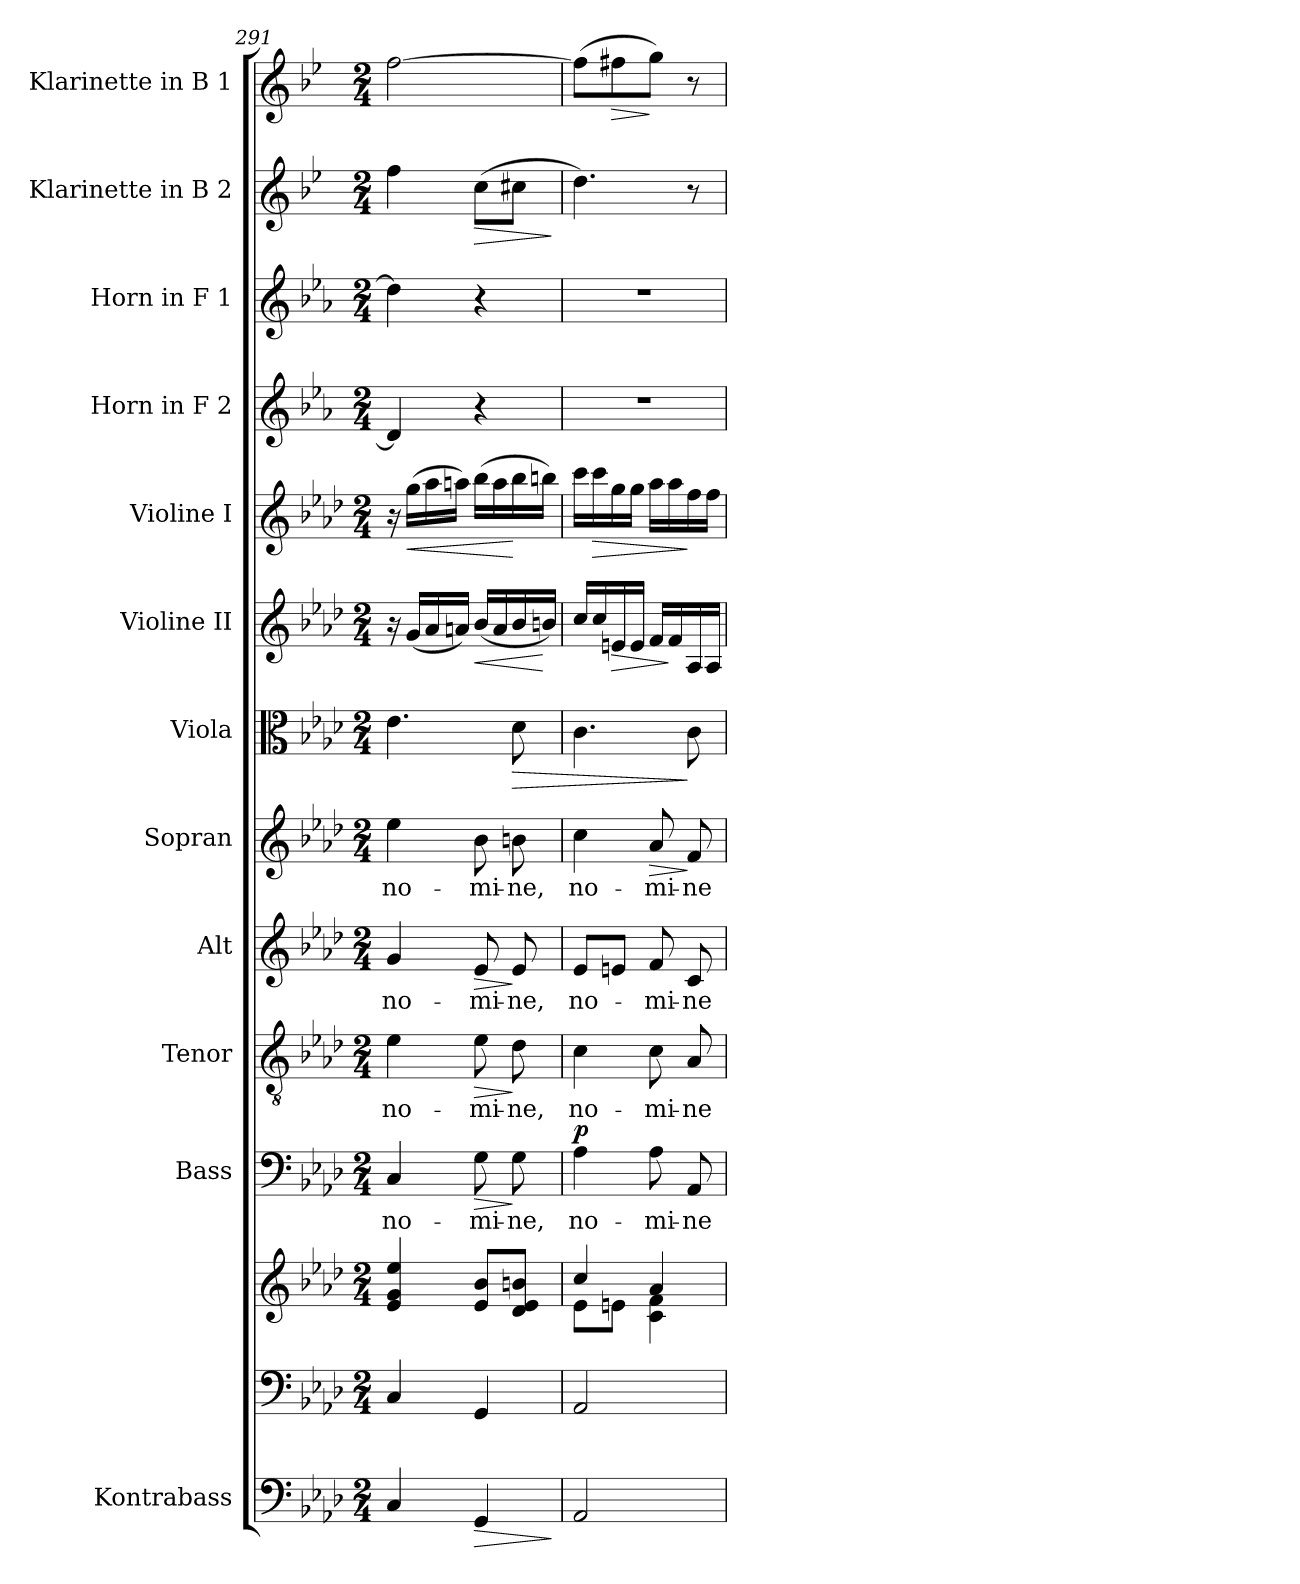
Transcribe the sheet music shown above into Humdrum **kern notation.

**kern	**dynam	**kern	**kern	**kern	**text	**dynam	**kern	**text	**dynam	**kern	**text	**dynam	**kern	**text	**dynam	**kern	**dynam	**kern	**dynam	**kern	**dynam	**kern	**kern	**kern	**dynam	**kern	**dynam
*part13	*part13	*part12	*part12	*part11	*part11	*part11	*part10	*part10	*part10	*part9	*part9	*part9	*part8	*part8	*part8	*part7	*part7	*part6	*part6	*part5	*part5	*part4	*part3	*part2	*part2	*part1	*part1
*staff14	*staff14	*staff13	*staff12	*staff11	*staff11	*staff11	*staff10	*staff10	*staff10	*staff9	*staff9	*staff9	*staff8	*staff8	*staff8	*staff7	*staff7	*staff6	*staff6	*staff5	*staff5	*staff4	*staff3	*staff2	*staff2	*staff1	*staff1
*I"Kontrabass	*	*	*	*I"Bass	*	*	*I"Tenor	*	*	*I"Alt	*	*	*I"Sopran	*	*	*I"Viola	*	*I"Violine II	*	*I"Violine I	*	*I"Horn in F 2	*I"Horn in F 1	*I"Klarinette in B 2	*	*I"Klarinette in B 1	*
*I'Kb.	*	*	*	*I'B	*	*	*I'T	*	*	*I'A	*	*	*I'S	*	*	*I'Vla.	*	*I'Vl. II	*	*I'Vl. I	*	*I'Hrn. 2	*I'Hrn. 1	*	*	*	*
*clefF4	*	*clefF4	*clefG2	*clefF4	*	*	*clefGv2	*	*	*clefG2	*	*	*clefG2	*	*	*clefC3	*	*clefG2	*	*clefG2	*	*clefG2	*clefG2	*clefG2	*	*clefG2	*
*ITrd7c12	*	*	*	*	*	*	*	*	*	*	*	*	*	*	*	*	*	*	*	*	*	*ITrd4c7	*ITrd4c7	*ITrd1c2	*	*ITrd1c2	*
*k[b-e-a-d-]	*	*k[b-e-a-d-]	*k[b-e-a-d-]	*k[b-e-a-d-]	*	*	*k[b-e-a-d-]	*	*	*k[b-e-a-d-]	*	*	*k[b-e-a-d-]	*	*	*k[b-e-a-d-]	*	*k[b-e-a-d-]	*	*k[b-e-a-d-]	*	*k[b-e-a-d-]	*k[b-e-a-d-]	*k[b-e-a-d-]	*	*k[b-e-a-d-]	*
*A-:	*	*A-:	*A-:	*A-:	*	*	*A-:	*	*	*A-:	*	*	*A-:	*	*	*A-:	*	*A-:	*	*A-:	*	*A-:	*A-:	*A-:	*	*A-:	*
*M2/4	*	*M2/4	*M2/4	*M2/4	*	*	*M2/4	*	*	*M2/4	*	*	*M2/4	*	*	*M2/4	*	*M2/4	*	*M2/4	*	*M2/4	*M2/4	*M2/4	*	*M2/4	*
=291	=291	=291	=291	=291	=291	=291	=291	=291	=291	=291	=291	=291	=291	=291	=291	=291	=291	=291	=291	=291	=291	=291	=291	=291	=291	=291	=291
!	!	!	!	!	!LO:LY:b	!	!	!LO:LY:b	!	!	!LO:LY:b	!	!	!LO:LY:b	!	!	!	!	!	!	!	!	!	!	!	!	!
4CC/	.	4C/	4e-/ 4g/ 4ee-/	4C/	no-	.	4e-\	no-	.	4g/	no-	.	4ee-\	no-	.	4.e-\	.	16r	.	16r	.	4G/]	4g\]	4ee-\	.	[2ee-\	.
!	!	!	!	!	!	!	!	!	!	!	!	!	!	!	!	!	!	!	!	!	!LO:HP:b	!	!	!	!	!	!
.	.	.	.	.	.	.	.	.	.	.	.	.	.	.	.	.	.	(<16g/LL	.	(>16gg\LL	<	.	.	.	.	.	.
.	.	.	.	.	.	.	.	.	.	.	.	.	.	.	.	.	.	16a-/	.	16aa-\	.	.	.	.	.	.	.
.	.	.	.	.	.	.	.	.	.	.	.	.	.	.	.	.	.	16an/JJ)	.	16aan\JJ)	.	.	.	.	.	.	.
!	!LO:HP:b	!	!	!	!LO:LY:b	!LO:HP:b	!	!LO:LY:b	!LO:HP:b	!	!LO:LY:b	!LO:HP:b	!	!LO:LY:b	!	!	!	!	!LO:HP:b	!	!	!	!	!	!LO:HP:b	!	!
4GGG/	>	4GG/	8e-/ 8b-/L	8G\	-mi-	>	8e-\	-mi-	>	8e-/	-mi-	>	8b-\	-mi-	.	.	.	(<16b-/LL	<	(>16bb-\LL	.	4r	4r	(>8b-\L	>	.	.
.	.	.	.	.	.	.	.	.	.	.	.	.	.	.	.	.	.	16a/	.	16aa\	.	.	.	.	.	.	.
!	!	!	!	!	!LO:LY:b	!	!	!LO:LY:b	!	!	!LO:LY:b	!	!	!LO:LY:b	!	!	!LO:HP:b	!	!	!	!	!	!	!	!	!	!
.	.	.	8d-/ 8e-/ 8bn/J	8G\	-ne,	]	8d-\	-ne,	]	8e-/	-ne,	]	8bn\	-ne,	.	8d-\	>	16b-/	.	16bb-\	[	.	.	8bn\J	.	.	.
.	.	.	.	.	.	.	.	.	.	.	.	.	.	.	.	.	.	16bn/JJ)	[	16bbn\JJ)	.	.	.	.	.	.	.
.	]	.	.	.	.	.	.	.	.	.	.	.	.	.	.	.	.	.	.	.	.	.	.	.	]	.	.
!!LO:PB:g=z
=292	=292	=292	=292	=292	=292	=292	=292	=292	=292	=292	=292	=292	=292	=292	=292	=292	=292	=292	=292	=292	=292	=292	=292	=292	=292	=292	=292
*	*	*	*^	*	*	*	*	*	*	*	*	*	*	*	*	*	*	*	*	*	*	*	*	*	*	*	*
!	!	!	!	!	!	!LO:LY:b	!LO:DY:a	!	!LO:LY:b	!	!	!LO:LY:b	!	!	!LO:LY:b	!	!	!	!	!	!	!	!	!	!	!	!	!
2AAA-/	.	2AA-/	4cc/	8e-\L	4A-\	no-	p	4c\	no-	.	8e-/L	no-	.	4cc\	no-	.	4.c\	.	16cc/LL	.	16ccc\LL	.	2r	2r	4.cc\)	.	(>8ee-\L]	.
!	!	!	!	!	!	!	!	!	!	!	!	!	!	!	!	!	!	!	!	!	!	!LO:HP:b	!	!	!	!	!	!
.	.	.	.	.	.	.	.	.	.	.	.	.	.	.	.	.	.	.	16cc/	.	16ccc\	>	.	.	.	.	.	.
!	!	!	!	!	!	!	!	!	!	!	!	!	!	!	!	!	!	!	!	!LO:HP:b	!	!	!	!	!	!	!	!LO:HP:b
.	.	.	.	8en\J	.	.	.	.	.	.	8en/J	.	.	.	.	.	.	.	16en/	>	16gg\	.	.	.	.	.	8een\	>
.	.	.	.	.	.	.	.	.	.	.	.	.	.	.	.	.	.	.	16e/JJ	.	16gg\JJ	.	.	.	.	.	.	.
!	!	!	!	!	!	!LO:LY:b	!	!	!LO:LY:b	!	!	!LO:LY:b	!	!	!LO:LY:b	!LO:HP:b	!	!	!	!	!	!	!	!	!	!	!	!
.	.	.	4a-/	4c\ 4f\	8A-\	-mi-	.	8c\	-mi-	.	8f/	-mi-	.	8a-/	-mi-	>	.	.	16f/LL	.	16aa-\LL	.	.	.	.	.	8ff\J)	]
.	.	.	.	.	.	.	.	.	.	.	.	.	.	.	.	.	.	.	16f/	]	16aa-\	.	.	.	.	.	.	.
!	!	!	!	!	!	!LO:LY:b	!	!	!LO:LY:b	!	!	!LO:LY:b	!	!	!LO:LY:b	!	!	!	!	!	!	!	!	!	!	!	!	!
.	.	.	.	.	8AA-/	-ne	.	8A-/	-ne	.	8c/	-ne	.	8f/	-ne	]	8c\	]	16A-/	.	16ff\	]	.	.	8r	.	8r	.
.	.	.	.	.	.	.	.	.	.	.	.	.	.	.	.	.	.	.	16A-/JJ	.	16ff\JJ	.	.	.	.	.	.	.
*	*	*	*v	*v	*	*	*	*	*	*	*	*	*	*	*	*	*	*	*	*	*	*	*	*	*	*	*	*
=	=	=	=	=	=	=	=	=	=	=	=	=	=	=	=	=	=	=	=	=	=	=	=	=	=	=	=
*-	*-	*-	*-	*-	*-	*-	*-	*-	*-	*-	*-	*-	*-	*-	*-	*-	*-	*-	*-	*-	*-	*-	*-	*-	*-	*-	*-
